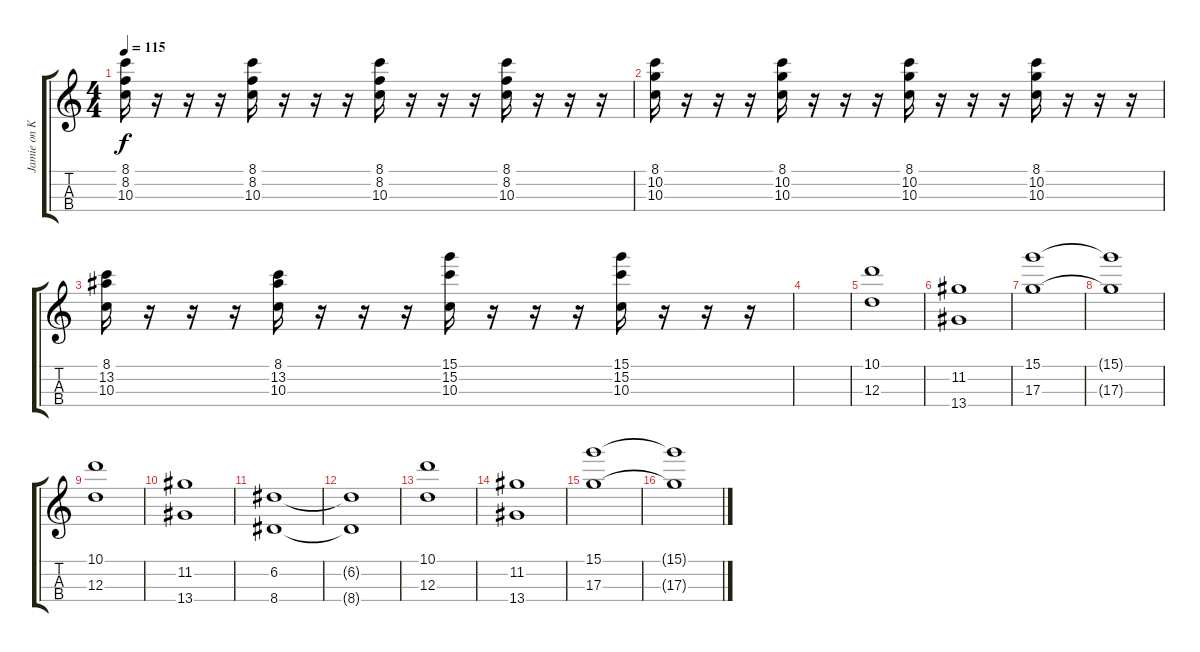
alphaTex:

\track ("Jamie on Keyboard" "Jamie on K") {instrument stringensemble1}
\staff {score tabs}
\tuning (E5 A4 D4 G3) {hide}
\ts (4 4)
\tempo 115
\clef g2
\ks c
(8.1 8.2 10.3).16{dy f} r.16 r.16 r.16 (8.1 8.2 10.3).16 r.16 r.16 r.16 (8.1 8.2 10.3).16 r.16 r.16 r.16 (8.1 8.2 10.3).16 r.16 r.16 r.16 |
(8.1 10.2 10.3).16 r.16 r.16 r.16 (8.1 10.2 10.3).16 r.16 r.16 r.16 (8.1 10.2 10.3).16 r.16 r.16 r.16 (8.1 10.2 10.3).16 r.16 r.16 r.16 |
(8.1 13.2 10.3).16 r.16 r.16 r.16 (8.1 13.2 10.3).16 r.16 r.16 r.16 (15.1 15.2 10.3).16 r.16 r.16 r.16 (15.1 15.2 10.3).16 r.16 r.16 r.16 |
|
(10.1 12.3).1 |
(11.2 13.4).1 |
(15.1 17.3).1 |
(15.1{t} 17.3{t}).1 |
(10.1 12.3).1 |
(11.2 13.4).1 |
(6.2 8.4).1 |
(6.2{t} 8.4{t}).1 |
(10.1 12.3).1 |
(11.2 13.4).1 |
(15.1 17.3).1 |
(15.1{t} 17.3{t}).1
